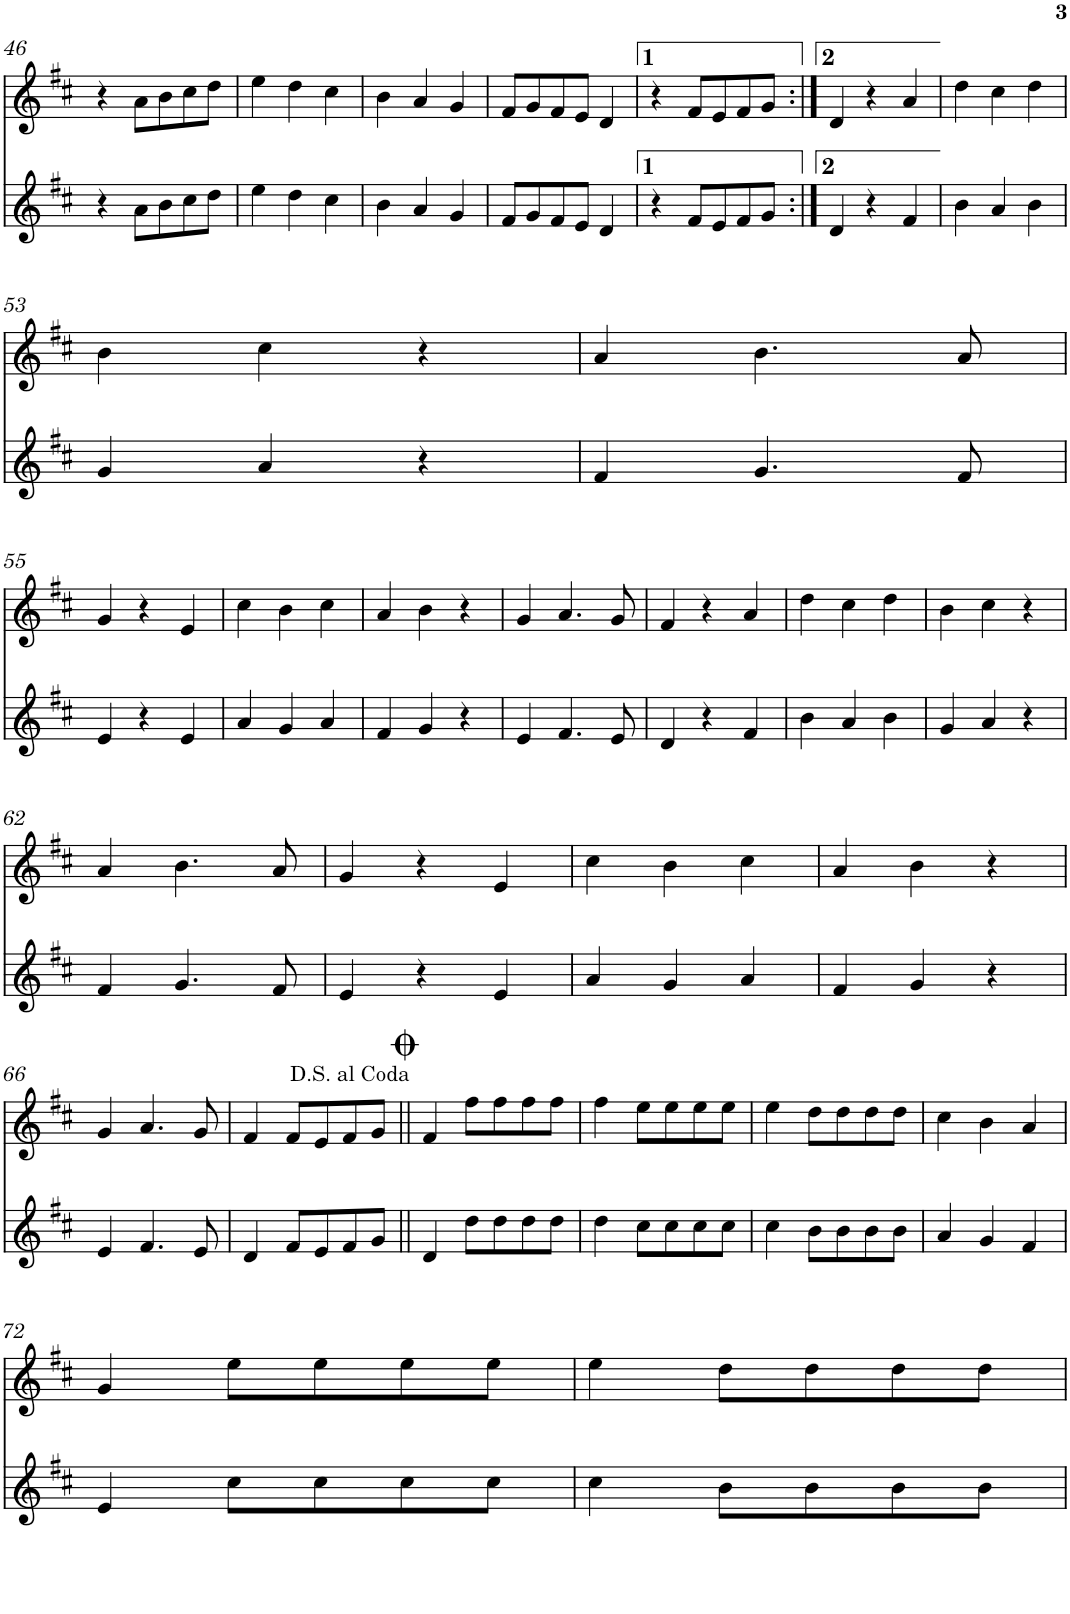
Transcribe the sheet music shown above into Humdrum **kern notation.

**kern	**kern
*part2	*part1
*staff2	*staff1
*I"Gralla 2	*I"Gralla 1
!!LO:PB:g=z
*clefG2	*clefG2
*k[f#c#]	*k[f#c#]
*M1/8	*M1/8
=46	=46
8r	8r
8ryy	8ryy
8a\L	8a\L
8b\	8b\
8cc#\	8cc#\
8dd\J	8dd\J
=47	=47
[8ee\	[8ee\
8r	8r
4dd\	4dd\
4cc#\	4cc#\
=48	=48
[8b\	[8b\
8ee\]	8ee\]
4a/	4a/
4g/	4g/
=49	=49
8f#/L	8f#/L
8b\]	8b\]
8g/	8g/
8f#/	8f#/
8e/J	8e/J
4d/	4d/
=50	=50
8r	8r
8ryy	8ryy
8f#/L	8f#/L
8e/	8e/
8f#/	8f#/
8g/J	8g/J
=51:|!	=51:|!
[8d/	[8d/
8r	8r
4r	4r
4f#/	4a/
=52	=52
[8b\	[8dd\
8d/]	8d/]
4a/	4cc#\
4b\	4dd\
!!LO:LB:g=z
=53	=53
[8g/	[8b\
8b\]	8dd\]
4a/	4cc#\
4r	4r
=54	=54
[8f#/	[8a/
8g/]	8b\]
4.g/	4.b\
8f#/	8a/
!!LO:LB:g=z
=55	=55
[8e/	[8g/
8f#/]	8a/]
4r	4r
4e/	4e/
=56	=56
[8a/	[8cc#\
8e/]	8g/]
4g/	4b\
4a/	4cc#\
=57	=57
[8f#/	[8a/
8a/]	8cc#\]
4g/	4b\
4r	4r
=58	=58
[8e/	[8g/
8f#/]	8a/]
4.f#/	4.a/
8e/	8g/
=59	=59
[8d/	[8f#/
8e/]	8g/]
4r	4r
4f#/	4a/
=60	=60
[8b\	[8dd\
8d/]	8f#/]
4a/	4cc#\
4b\	4dd\
=61	=61
[8g/	[8b\
8b\]	8dd\]
4a/	4cc#\
4r	4r
!!LO:LB:g=z
=62	=62
[8f#/	[8a/
8g/]	8b\]
4.g/	4.b\
8f#/	8a/
=63	=63
[8e/	[8g/
8f#/]	8a/]
4r	4r
4e/	4e/
=64	=64
[8a/	[8cc#\
8e/]	8g/]
4g/	4b\
4a/	4cc#\
=65	=65
[8f#/	[8a/
8a/]	8cc#\]
4g/	4b\
4r	4r
!!LO:LB:g=z
=66	=66
[8e/	[8g/
8f#/]	8a/]
4.f#/	4.a/
8e/	8g/
=67	=67
[8d/	[8f#/
8e/]	8g/]
8f#/L	8f#/L
8e/	8e/
8f#/	8f#/
8g/J	8g/J
=68||	=68||
[8d/	[8f#/
8d/]	8f#/]
8dd\L	8ff#\L
8dd\	8ff#\
8dd\	8ff#\
8dd\J	8ff#\J
=69	=69
[8dd\	[8ff#\
8d/]	8f#/]
8cc#\L	8ee\L
8cc#\	8ee\
8cc#\	8ee\
8cc#\J	8ee\J
=70	=70
[8cc#\	[8ee\
8dd\]	8ff#\]
8b\L	8dd\L
8b\	8dd\
8b\	8dd\
8b\J	8dd\J
=71	=71
[8a/	[8cc#\
8cc#\]	8ee\]
4g/	4b\
4f#/	4a/
!!LO:LB:g=z
=72	=72
[8e/	[8g/
8a/]	8cc#\]
8cc#\L	8ee\L
8cc#\	8ee\
8cc#\	8ee\
8cc#\J	8ee\J
=73	=73
[8cc#\	[8ee\
8e/]	8g/]
8b\L	8dd\L
8b\	8dd\
8b\	8dd\
8b\J	8dd\J
=74	=74
8cc#\]	8ee\]
=	=
*-	*-
